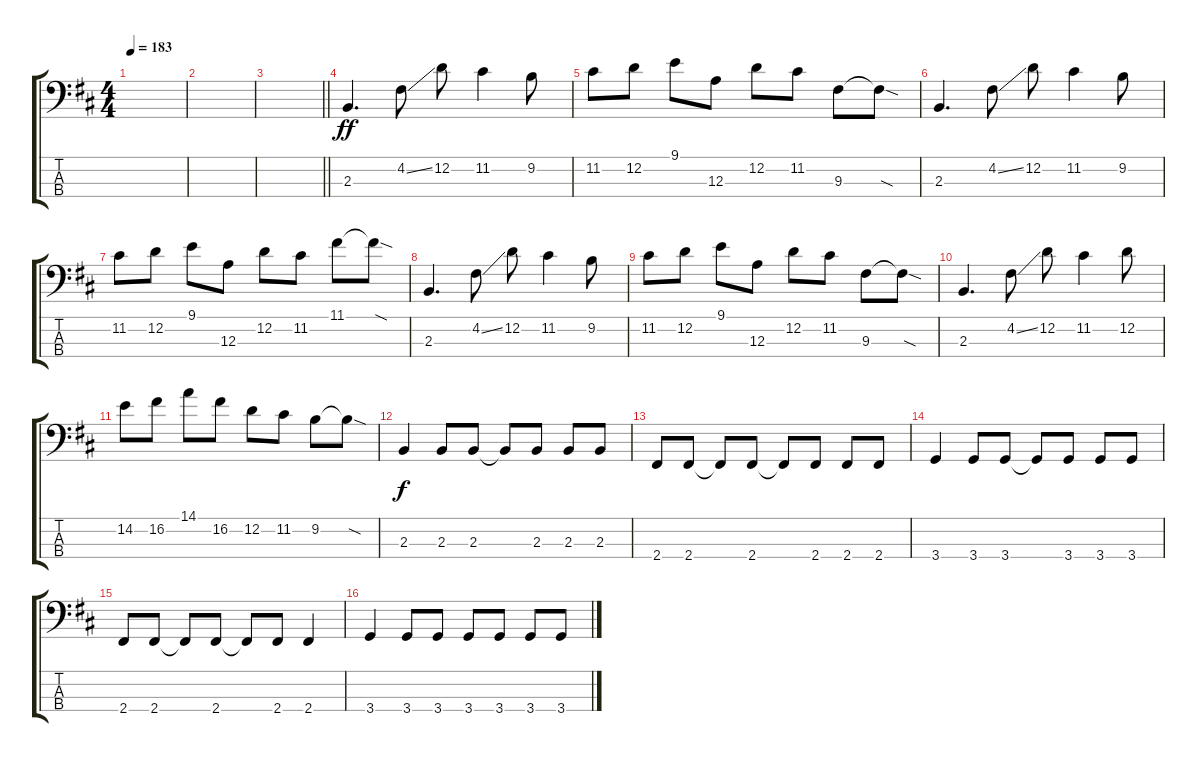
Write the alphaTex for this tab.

\track "" {instrument electricbasspick}
\staff {score tabs}
\tuning (G2 D2 A1 E1) {hide}
\ts (4 4)
\tempo 183
\clef f4
\ks d
|
|
\barLineRight lightlight
|
2.3.4{d dy ff} 4.2{ss}.8 12.2.8 11.2.4 9.2.8 |
11.2.8 12.2.8 9.1.8 12.3.8 12.2.8 11.2.8 9.3.8 9.3{sod t}.8 |
2.3.4{d} 4.2{ss}.8 12.2.8 11.2.4 9.2.8 |
11.2.8 12.2.8 9.1.8 12.3.8 12.2.8 11.2.8 11.1.8 11.1{sod t}.8 |
2.3.4{d} 4.2{ss}.8 12.2.8 11.2.4 9.2.8 |
11.2.8 12.2.8 9.1.8 12.3.8 12.2.8 11.2.8 9.3.8 9.3{sod t}.8 |
2.3.4{d} 4.2{ss}.8 12.2.8 11.2.4 12.2.8 |
14.2.8 16.2.8 14.1.8 16.2.8 12.2.8 11.2.8 9.2.8 9.2{sod t}.8 |
2.3.4{dy f} 2.3.8 2.3.8 2.3{t}.8 2.3.8 2.3.8 2.3.8 |
2.4.8 2.4.8 2.4{t}.8 2.4.8 2.4{t}.8 2.4.8 2.4.8 2.4.8 |
3.4.4 3.4.8 3.4.8 3.4{t}.8 3.4.8 3.4.8 3.4.8 |
2.4.8 2.4.8 2.4{t}.8 2.4.8 2.4{t}.8 2.4.8 2.4.4 |
3.4.4 3.4.8 3.4.8 3.4.8 3.4.8 3.4.8 3.4.8
